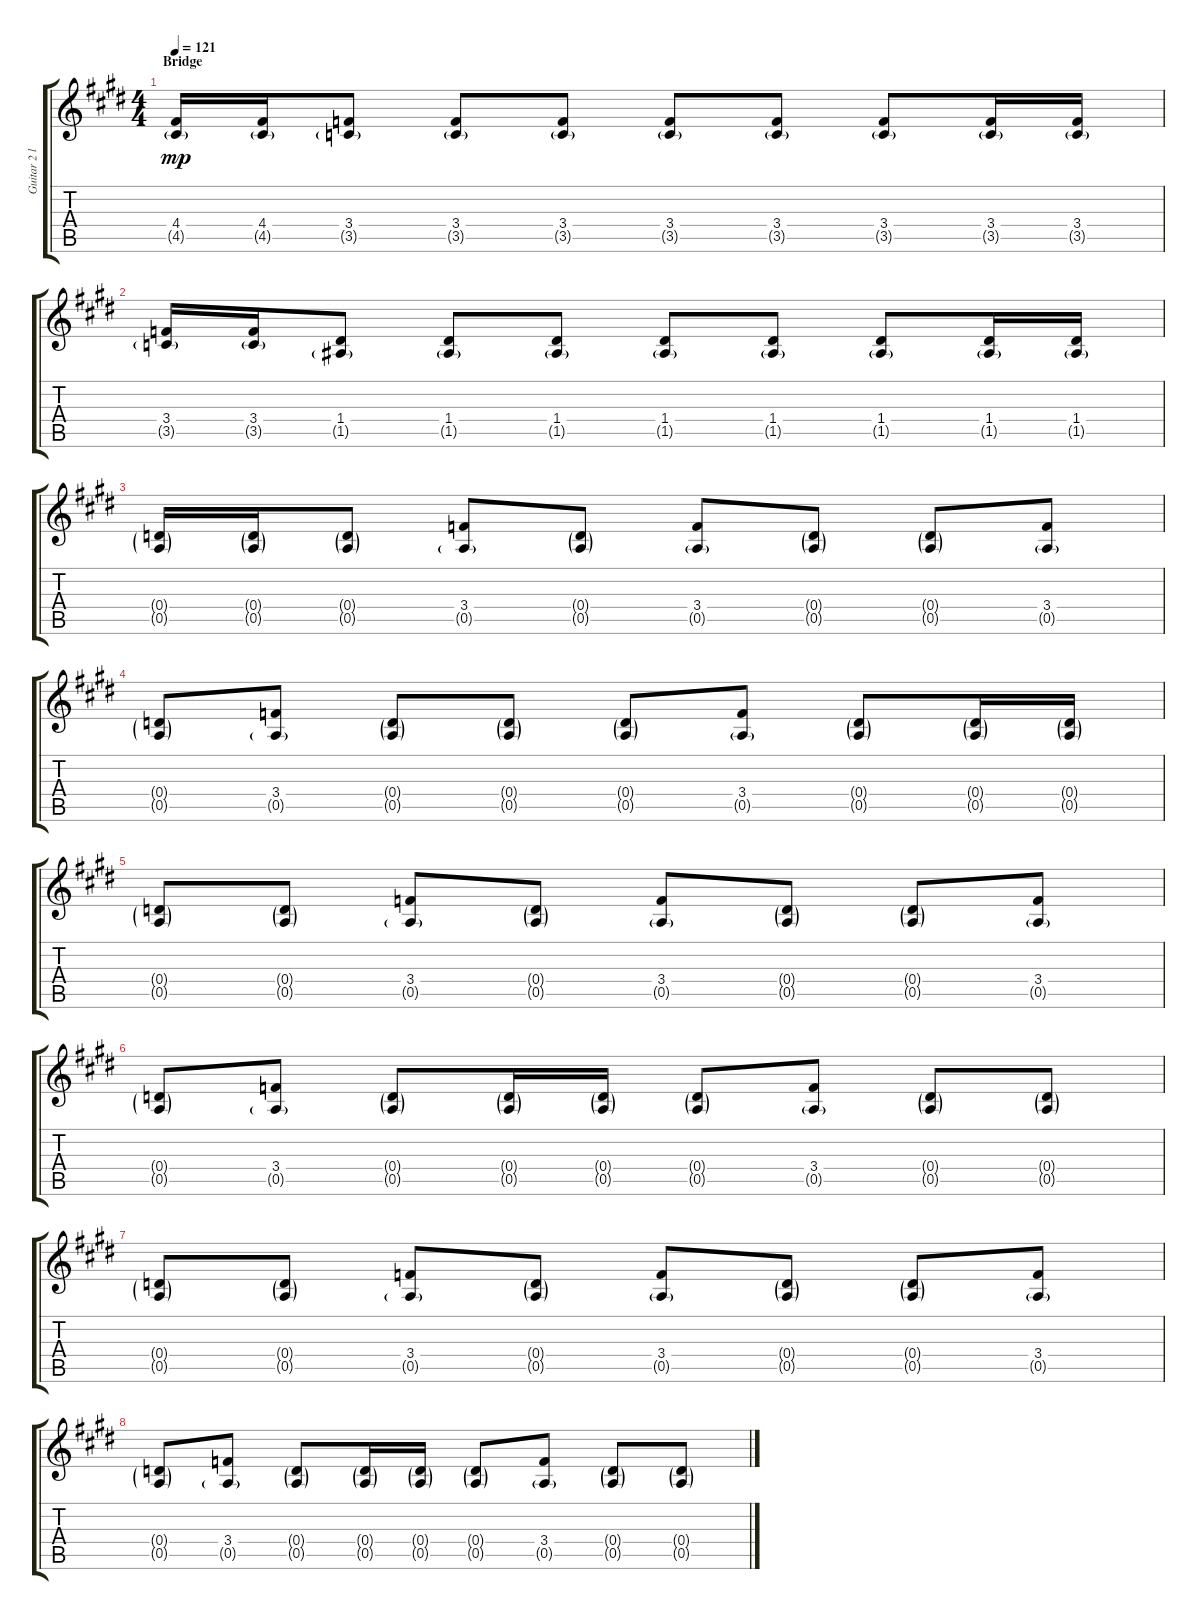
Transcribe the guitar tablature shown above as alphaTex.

\track ("Guitar 2 left" "Guitar 2 l") {instrument electricguitarclean}
\staff {score tabs}
\tuning (E4 B3 G3 D3 A2 D2) {hide}
\ts (4 4)
\section ("" "Bridge")
\tempo 121
\clef g2
\ks c#minor
(4.4 4.5{g}).16{dy mp} (4.4 4.5{g}).16 (3.4 3.5{g}).8 (3.4 3.5{g}).8 (3.4 3.5{g}).8 (3.4 3.5{g}).8 (3.4 3.5{g}).8 (3.4 3.5{g}).8 (3.4 3.5{g}).16 (3.4 3.5{g}).16 |
(3.4 3.5{g}).16 (3.4 3.5{g}).16 (1.4 1.5{g}).8 (1.4 1.5{g}).8 (1.4 1.5{g}).8 (1.4 1.5{g}).8 (1.4 1.5{g}).8 (1.4 1.5{g}).8 (1.4 1.5{g}).16 (1.4 1.5{g}).16 |
(0.4{g} 0.5{g}).16 (0.4{g} 0.5{g}).16 (0.4{g} 0.5{g}).8 (3.4 0.5{g}).8 (0.4{g} 0.5{g}).8 (3.4 0.5{g}).8 (0.4{g} 0.5{g}).8 (0.4{g} 0.5{g}).8 (3.4 0.5{g}).8 |
(0.4{g} 0.5{g}).8 (3.4 0.5{g}).8 (0.4{g} 0.5{g}).8 (0.4{g} 0.5{g}).8 (0.4{g} 0.5{g}).8 (3.4 0.5{g}).8 (0.4{g} 0.5{g}).8 (0.4{g} 0.5{g}).16 (0.4{g} 0.5{g}).16 |
(0.4{g} 0.5{g}).8 (0.4{g} 0.5{g}).8 (3.4 0.5{g}).8 (0.4{g} 0.5{g}).8 (3.4 0.5{g}).8 (0.4{g} 0.5{g}).8 (0.4{g} 0.5{g}).8 (3.4 0.5{g}).8 |
(0.4{g} 0.5{g}).8 (3.4 0.5{g}).8 (0.4{g} 0.5{g}).8 (0.4{g} 0.5{g}).16 (0.4{g} 0.5{g}).16 (0.4{g} 0.5{g}).8 (3.4 0.5{g}).8 (0.4{g} 0.5{g}).8 (0.4{g} 0.5{g}).8 |
(0.4{g} 0.5{g}).8 (0.4{g} 0.5{g}).8 (3.4 0.5{g}).8 (0.4{g} 0.5{g}).8 (3.4 0.5{g}).8 (0.4{g} 0.5{g}).8 (0.4{g} 0.5{g}).8 (3.4 0.5{g}).8 |
(0.4{g} 0.5{g}).8 (3.4 0.5{g}).8 (0.4{g} 0.5{g}).8 (0.4{g} 0.5{g}).16 (0.4{g} 0.5{g}).16 (0.4{g} 0.5{g}).8 (3.4 0.5{g}).8 (0.4{g} 0.5{g}).8 (0.4{g} 0.5{g}).8
